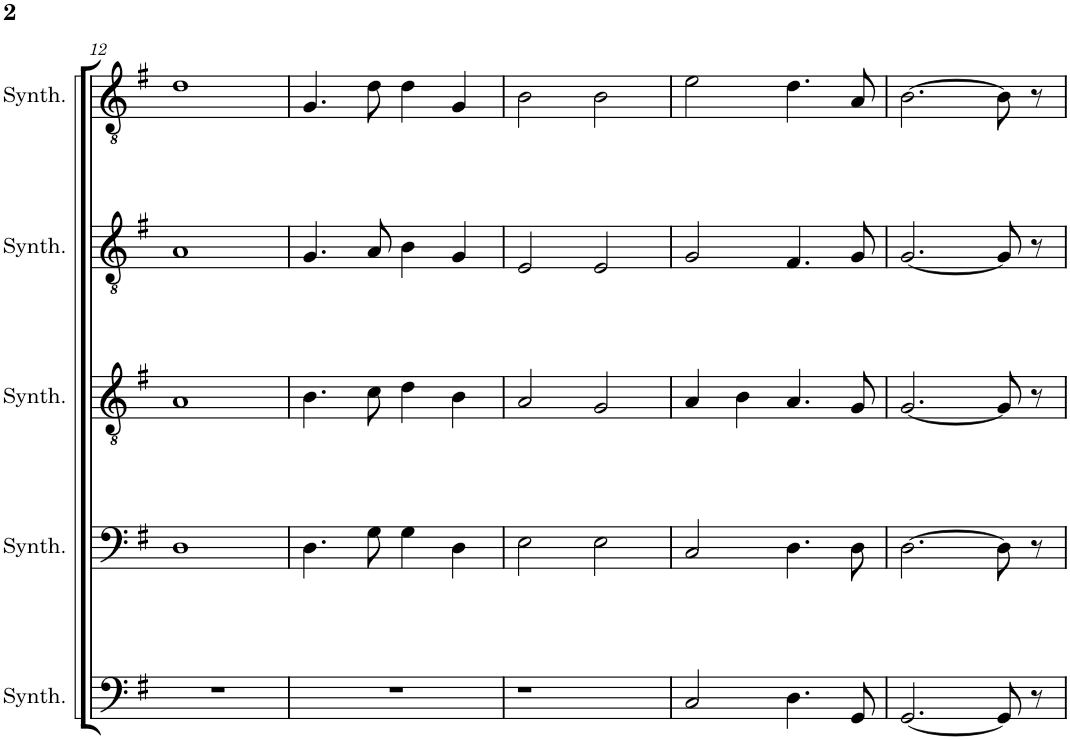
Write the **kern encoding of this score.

**kern	**kern	**kern	**kern	**kern
*part5	*part4	*part3	*part2	*part1
*staff5	*staff4	*staff3	*staff2	*staff1
*I"Saw Synthesizer	*I"Saw Synthesizer	*I"Saw Synthesizer	*I"Saw Synthesizer	*I"Saw Synthesizer
*I'Synth.	*I'Synth.	*I'Synth.	*I'Synth.	*I'Synth.
!!LO:PB:g=z
*clefF4	*clefF4	*clefGv2	*clefGv2	*clefGv2
*k[f#]	*k[f#]	*k[f#]	*k[f#]	*k[f#]
*M4/4	*M4/4	*M4/4	*M4/4	*M4/4
=12	=12	=12	=12	=12
1r	1D	1A	1A	1d
=13	=13	=13	=13	=13
1r	4.D\	4.B\	4.G/	4.G/
.	8G\	8c\	8A/	8d\
.	4G\	4d\	4B\	4d\
.	4D\	4B\	4G/	4G/
=14	=14	=14	=14	=14
1r	2E\	2A/	2E/	2B\
.	2E\	2G/	2E/	2B\
=15	=15	=15	=15	=15
2C/	2C/	4A/	2G/	2e\
.	.	4B\	.	.
4.D\	4.D\	4.A/	4.F#/	4.d\
8GG/	8D\	8G/	8G/	8A/
=16	=16	=16	=16	=16
[2.GG/	[2.D\	[2.G/	[2.G/	[2.B\
8GG/]	8D\]	8G/]	8G/]	8B\]
8r	8r	8r	8r	8r
=	=	=	=	=
*-	*-	*-	*-	*-
